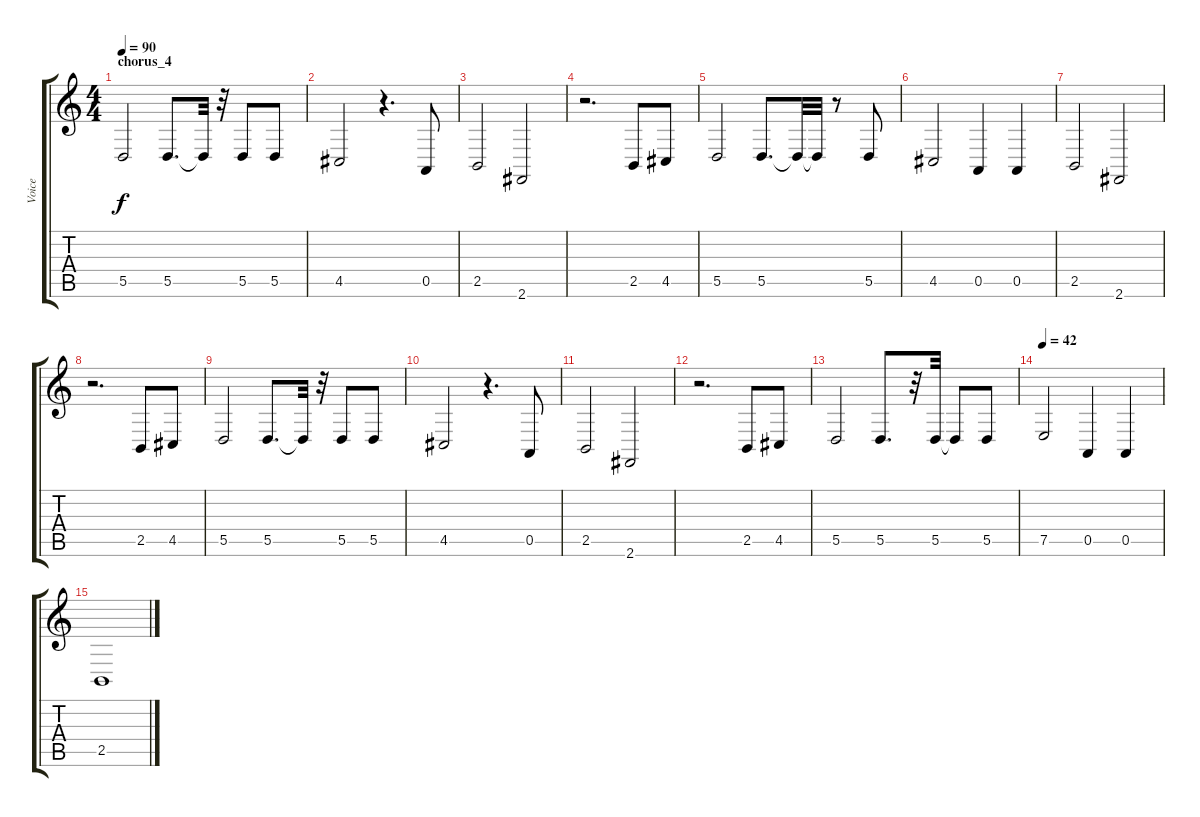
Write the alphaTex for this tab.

\track ("Voice" "Voice") {instrument tenorsax}
\staff {score tabs}
\tuning (E4 B3 G3 D3 A2 E2) {hide}
\ts (4 4)
\section ("" "chorus_4")
\tempo 90
\clef g2
\ks c
5.5.2{dy f} 5.5.8{d} 5.5{t}.32 r.32 5.5.8 5.5.8 |
4.5.2 r.4{d} 0.5.8 |
2.5.2 2.6.2 |
r.2{d} 2.5.8 4.5.8 |
5.5.2 5.5.8{d} 5.5{t}.32 5.5{t}.32 r.8 5.5.8 |
4.5.2 0.5.4 0.5.4 |
2.5.2 2.6.2 |
r.2{d} 2.5.8 4.5.8 |
5.5.2 5.5.8{d} 5.5{t}.32 r.32 5.5.8 5.5.8 |
4.5.2 r.4{d} 0.5.8 |
2.5.2 2.6.2 |
r.2{d} 2.5.8 4.5.8 |
5.5.2 5.5.8{d} r.32 5.5.32 5.5{t}.8 5.5.8 |
\tempo 42
7.5.2 0.5.4 0.5.4 |
2.5.1
